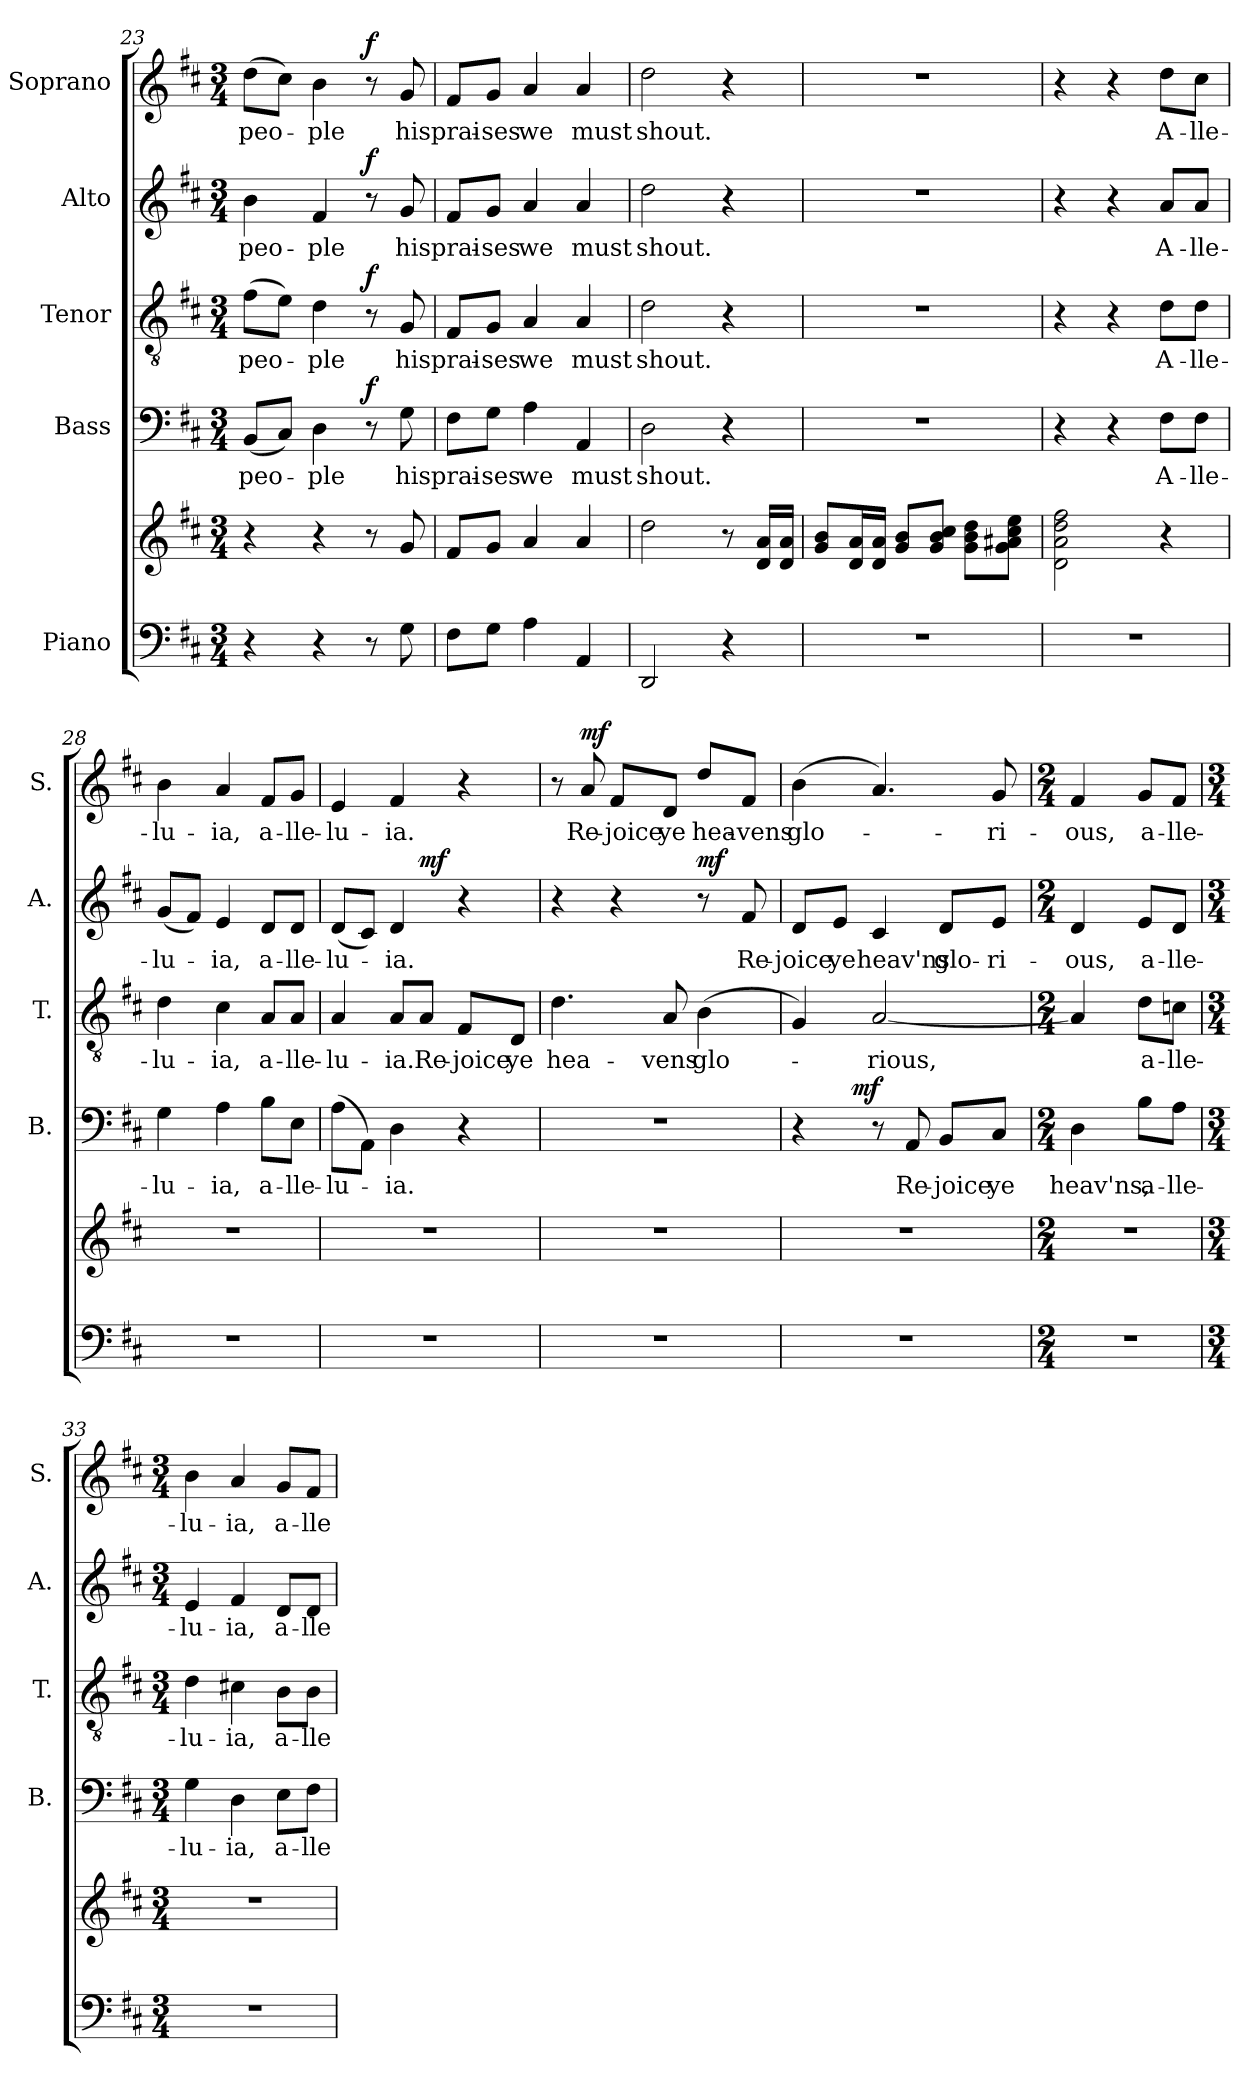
**kern	**kern	**kern	**text	**dynam	**kern	**text	**dynam	**kern	**text	**dynam	**kern	**text	**dynam
*part5	*part5	*part4	*part4	*part4	*part3	*part3	*part3	*part2	*part2	*part2	*part1	*part1	*part1
*staff6	*staff5	*staff4	*staff4	*staff4	*staff3	*staff3	*staff3	*staff2	*staff2	*staff2	*staff1	*staff1	*staff1
*I"Piano	*	*I"Bass	*	*	*I"Tenor	*	*	*I"Alto	*	*	*I"Soprano	*	*
*	*	*I'B.	*	*	*I'T.	*	*	*I'A.	*	*	*I'S.	*	*
*clefF4	*clefG2	*clefF4	*	*	*clefGv2	*	*	*clefG2	*	*	*clefG2	*	*
*	*	*	*	*	*ITrd7c12	*	*	*	*	*	*	*	*
*k[f#c#]	*k[f#c#]	*k[f#c#]	*	*	*k[f#c#]	*	*	*k[f#c#]	*	*	*k[f#c#]	*	*
*D:	*D:	*D:	*	*	*D:	*	*	*D:	*	*	*D:	*	*
*M3/4	*M3/4	*M3/4	*	*	*M3/4	*	*	*M3/4	*	*	*M3/4	*	*
=23	=23	=23	=23	=23	=23	=23	=23	=23	=23	=23	=23	=23	=23
!	!	!	!LO:LY:b	!	!	!LO:LY:b	!	!	!LO:LY:b	!	!	!LO:LY:b	!
4r	4r	(<8BB/L	peo-	.	(>8F#\L	peo-	.	4b\	peo-	.	(>8dd\L	peo-	.
.	.	8C#/J)	.	.	8E\J)	.	.	.	.	.	8cc#\J)	.	.
!	!	!	!LO:LY:b	!	!	!LO:LY:b	!	!	!LO:LY:b	!	!	!LO:LY:b	!
4r	4r	4D\	-ple	.	4D\	-ple	.	4f#/	-ple	.	4b\	-ple	.
!	!	!	!	!LO:DY:a	!	!	!LO:DY:a	!	!	!LO:DY:a	!	!	!LO:DY:a
8r	8r	8r	.	f	8r	.	f	8r	.	f	8r	.	f
!	!	!	!LO:LY:b	!	!	!LO:LY:b	!	!	!LO:LY:b	!	!	!LO:LY:b	!
8G\	8g/	8G\	his	.	8GG/	his	.	8g/	his	.	8g/	his	.
=24	=24	=24	=24	=24	=24	=24	=24	=24	=24	=24	=24	=24	=24
!	!	!	!LO:LY:b	!	!	!LO:LY:b	!	!	!LO:LY:b	!	!	!LO:LY:b	!
8F#\L	8f#/L	8F#\L	prai-	.	8FF#/L	prai-	.	8f#/L	prai-	.	8f#/L	prai-	.
!	!	!	!LO:LY:b	!	!	!LO:LY:b	!	!	!LO:LY:b	!	!	!LO:LY:b	!
8G\J	8g/J	8G\J	-ses	.	8GG/J	-ses	.	8g/J	-ses	.	8g/J	-ses	.
!	!	!	!LO:LY:b	!	!	!LO:LY:b	!	!	!LO:LY:b	!	!	!LO:LY:b	!
4A\	4a/	4A\	we	.	4AA/	we	.	4a/	we	.	4a/	we	.
!	!	!	!LO:LY:b	!	!	!LO:LY:b	!	!	!LO:LY:b	!	!	!LO:LY:b	!
4AA/	4a/	4AA/	must	.	4AA/	must	.	4a/	must	.	4a/	must	.
=25	=25	=25	=25	=25	=25	=25	=25	=25	=25	=25	=25	=25	=25
!	!	!	!LO:LY:b	!	!	!LO:LY:b	!	!	!LO:LY:b	!	!	!LO:LY:b	!
2DD/	2dd\	2D\	shout.	.	2D\	shout.	.	2dd\	shout.	.	2dd\	shout.	.
4r	8r	4r	.	.	4r	.	.	4r	.	.	4r	.	.
.	16d/ 16a/LL	.	.	.	.	.	.	.	.	.	.	.	.
.	16d/ 16a/JJ	.	.	.	.	.	.	.	.	.	.	.	.
=26	=26	=26	=26	=26	=26	=26	=26	=26	=26	=26	=26	=26	=26
!LO:N:vis=1	!	!LO:N:vis=1	!	!	!LO:N:vis=1	!	!	!LO:N:vis=1	!	!	!LO:N:vis=1	!	!
2.r	8g/ 8b/L	2.r	.	.	2.r	.	.	2.r	.	.	2.r	.	.
.	16d/ 16a/L	.	.	.	.	.	.	.	.	.	.	.	.
.	16d/ 16a/JJ	.	.	.	.	.	.	.	.	.	.	.	.
.	8g/ 8b/L	.	.	.	.	.	.	.	.	.	.	.	.
.	8g/ 8b/ 8cc#/J	.	.	.	.	.	.	.	.	.	.	.	.
.	8g\ 8b\ 8dd\L	.	.	.	.	.	.	.	.	.	.	.	.
.	8g\ 8a#X\ 8cc#\ 8ee\J	.	.	.	.	.	.	.	.	.	.	.	.
=27	=27	=27	=27	=27	=27	=27	=27	=27	=27	=27	=27	=27	=27
!LO:N:vis=1	!	!	!	!	!	!	!	!	!	!	!	!	!
2.r	2d\ 2a\ 2dd\ 2ff#\	4r	.	.	4r	.	.	4r	.	.	4r	.	.
.	.	4r	.	.	4r	.	.	4r	.	.	4r	.	.
!	!	!	!LO:LY:b	!	!	!LO:LY:b	!	!	!LO:LY:b	!	!	!LO:LY:b	!
.	4r	8F#\L	A-	.	8D\L	A-	.	8a/L	A-	.	8dd\L	A-	.
!	!	!	!LO:LY:b	!	!	!LO:LY:b	!	!	!LO:LY:b	!	!	!LO:LY:b	!
.	.	8F#\J	-lle-	.	8D\J	-lle-	.	8a/J	-lle-	.	8cc#\J	-lle-	.
!!LO:LB:g=z
=28	=28	=28	=28	=28	=28	=28	=28	=28	=28	=28	=28	=28	=28
!LO:N:vis=1	!LO:N:vis=1	!	!LO:LY:b	!	!	!LO:LY:b	!	!	!LO:LY:b	!	!	!LO:LY:b	!
2.r	2.r	4G\	-lu-	.	4D\	-lu-	.	(<8g/L	-lu-	.	4b\	-lu-	.
.	.	.	.	.	.	.	.	8f#/J)	.	.	.	.	.
!	!	!	!LO:LY:b	!	!	!LO:LY:b	!	!	!LO:LY:b	!	!	!LO:LY:b	!
.	.	4A\	-ia,	.	4C#\	-ia,	.	4e/	-ia,	.	4a/	-ia,	.
!	!	!	!LO:LY:b	!	!	!LO:LY:b	!	!	!LO:LY:b	!	!	!LO:LY:b	!
.	.	8B\L	a-	.	8AA/L	a-	.	8d/L	a-	.	8f#/L	a-	.
!	!	!	!LO:LY:b	!	!	!LO:LY:b	!	!	!LO:LY:b	!	!	!LO:LY:b	!
.	.	8E\J	-lle-	.	8AA/J	-lle-	.	8d/J	-lle-	.	8g/J	-lle-	.
=29	=29	=29	=29	=29	=29	=29	=29	=29	=29	=29	=29	=29	=29
!LO:N:vis=1	!LO:N:vis=1	!	!LO:LY:b	!	!	!LO:LY:b	!	!	!LO:LY:b	!	!	!LO:LY:b	!
*	*	*	*	*	*	*	*	*^	*	*	*	*	*
2.r	2.r	(>8A\L	-lu-	.	4AA/	-lu-	.	(<8d/L	4.ryy	-lu-	.	4e/	-lu-	.
.	.	8AA\J)	.	.	.	.	.	8c#/J)	.	.	.	.	.	.
!	!	!	!LO:LY:b	!	!	!LO:LY:b	!	!	!	!LO:LY:b	!	!	!LO:LY:b	!
.	.	4D\	-ia.	.	8AA/L	-ia.	.	4d/	.	-ia.	.	4f#/	-ia.	.
!	!	!	!	!	!	!LO:LY:b	!	!	!	!	!LO:DY:b	!	!	!
.	.	.	.	.	8AA/J	Re-	.	.	4.ryy	.	mf	.	.	.
!	!	!	!	!	!	!LO:LY:b	!	!	!	!	!	!	!	!
.	.	4r	.	.	8FF#/L	-joice	.	4r	.	.	.	4r	.	.
!	!	!	!	!	!	!LO:LY:b	!	!	!	!	!	!	!	!
.	.	.	.	.	8DD/J	ye	.	.	.	.	.	.	.	.
=30	=30	=30	=30	=30	=30	=30	=30	=30	=30	=30	=30	=30	=30	=30
!LO:N:vis=1	!LO:N:vis=1	!LO:N:vis=1	!	!	!	!LO:LY:b	!	!	!	!	!	!	!	!
*	*	*	*	*	*	*	*	*v	*v	*	*	*	*	*
2.r	2.r	2.r	.	.	4.D\	hea-	.	4r	.	.	8r	.	.
!	!	!	!	!	!	!	!	!	!	!	!	!LO:LY:b	!LO:DY:a
.	.	.	.	.	.	.	.	.	.	.	8a/	Re-	mf
!	!	!	!	!	!	!	!	!	!	!	!	!LO:LY:b	!
.	.	.	.	.	.	.	.	4r	.	.	8f#/L	-joice	.
!	!	!	!	!	!	!LO:LY:b	!	!	!	!	!	!LO:LY:b	!
.	.	.	.	.	8AA/	-vens	.	.	.	.	8d/J	ye	.
!	!	!	!	!	!	!LO:LY:b	!	!	!	!LO:DY:b	!	!LO:LY:b	!
.	.	.	.	.	(>4BB\	glo-	.	8r	.	mf	8dd/L	hea-	.
!	!	!	!	!	!	!	!	!	!LO:LY:b	!	!	!LO:LY:b	!
.	.	.	.	.	.	.	.	8f#/	Re-	.	8f#/J	-vens	.
=31	=31	=31	=31	=31	=31	=31	=31	=31	=31	=31	=31	=31	=31
!LO:N:vis=1	!LO:N:vis=1	!	!	!	!	!	!	!	!LO:LY:b	!	!	!LO:LY:b	!
*	*	*^	*	*	*	*	*	*	*	*	*	*	*
2.r	2.r	4r	8.ryy	.	.	4GG/)	.	.	8d/L	-joice	.	(>4b\	glo-	.
!	!	!	!	!	!	!	!	!	!	!LO:LY:b	!	!	!	!
.	.	.	.	.	.	.	.	.	8e/J	ye	.	.	.	.
!	!	!	!	!	!LO:DY:b	!	!	!	!	!	!	!	!	!
.	.	.	2ryy	.	mf	.	.	.	.	.	.	.	.	.
!	!	!	!	!	!	!	!LO:LY:b	!	!	!LO:LY:b	!	!	!	!
.	.	8r	.	.	.	[<2AA/	-rious,	.	4c#/	heav'ns	.	4.a/)	.	.
!	!	!	!	!LO:LY:b	!	!	!	!	!	!	!	!	!	!
.	.	8AA/	.	Re-	.	.	.	.	.	.	.	.	.	.
!	!	!	!	!LO:LY:b	!	!	!	!	!	!LO:LY:b	!	!	!	!
.	.	8BB/L	.	-joice	.	.	.	.	8d/L	glo-	.	.	.	.
!	!	!	!	!LO:LY:b	!	!	!	!	!	!LO:LY:b	!	!	!LO:LY:b	!
.	.	8C#/J	.	ye	.	.	.	.	8e/J	-ri-	.	8g/	-ri-	.
.	.	.	16ryy	.	.	.	.	.	.	.	.	.	.	.
*	*	*v	*v	*	*	*	*	*	*	*	*	*	*	*
=32	=32	=32	=32	=32	=32	=32	=32	=32	=32	=32	=32	=32	=32
*M2/4	*M2/4	*M2/4	*	*	*M2/4	*	*	*M2/4	*	*	*M2/4	*	*
*	*	*^	*	*	*	*	*	*	*	*	*	*	*
!LO:N:vis=1	!LO:N:vis=1	!	!	!LO:LY:b	!	!	!	!	!	!LO:LY:b	!	!	!LO:LY:b	!
*	*	*v	*v	*	*	*	*	*	*	*	*	*	*	*
2r	2r	4D\	heav'ns,	.	4AA/]	.	.	4d/	-ous,	.	4f#/	-ous,	.
!	!	!	!LO:LY:b	!	!	!LO:LY:b	!	!	!LO:LY:b	!	!	!LO:LY:b	!
.	.	8B\L	a-	.	8D\L	a-	.	8e/L	a-	.	8g/L	a-	.
!	!	!	!LO:LY:b	!	!	!LO:LY:b	!	!	!LO:LY:b	!	!	!LO:LY:b	!
.	.	8A\J	-lle-	.	8Cn\J	-lle-	.	8d/J	-lle-	.	8f#/J	-lle-	.
=33	=33	=33	=33	=33	=33	=33	=33	=33	=33	=33	=33	=33	=33
*M3/4	*M3/4	*M3/4	*	*	*M3/4	*	*	*M3/4	*	*	*M3/4	*	*
!LO:N:vis=1	!LO:N:vis=1	!	!LO:LY:b	!	!	!LO:LY:b	!	!	!LO:LY:b	!	!	!LO:LY:b	!
2.r	2.r	4G\	-lu-	.	4D\	-lu-	.	4e/	-lu-	.	4b\	-lu-	.
!	!	!	!LO:LY:b	!	!	!LO:LY:b	!	!	!LO:LY:b	!	!	!LO:LY:b	!
.	.	4D\	-ia,	.	4C#X\	-ia,	.	4f#/	-ia,	.	4a/	-ia,	.
!	!	!	!LO:LY:b	!	!	!LO:LY:b	!	!	!LO:LY:b	!	!	!LO:LY:b	!
.	.	8E\L	a-	.	8BB\L	a-	.	8d/L	a-	.	8g/L	a-	.
!	!	!	!LO:LY:b	!	!	!LO:LY:b	!	!	!LO:LY:b	!	!	!LO:LY:b	!
.	.	8F#\J	-lle-	.	8BB\J	-lle-	.	8d/J	-lle-	.	8f#/J	-lle-	.
=	=	=	=	=	=	=	=	=	=	=	=	=	=
*-	*-	*-	*-	*-	*-	*-	*-	*-	*-	*-	*-	*-	*-
